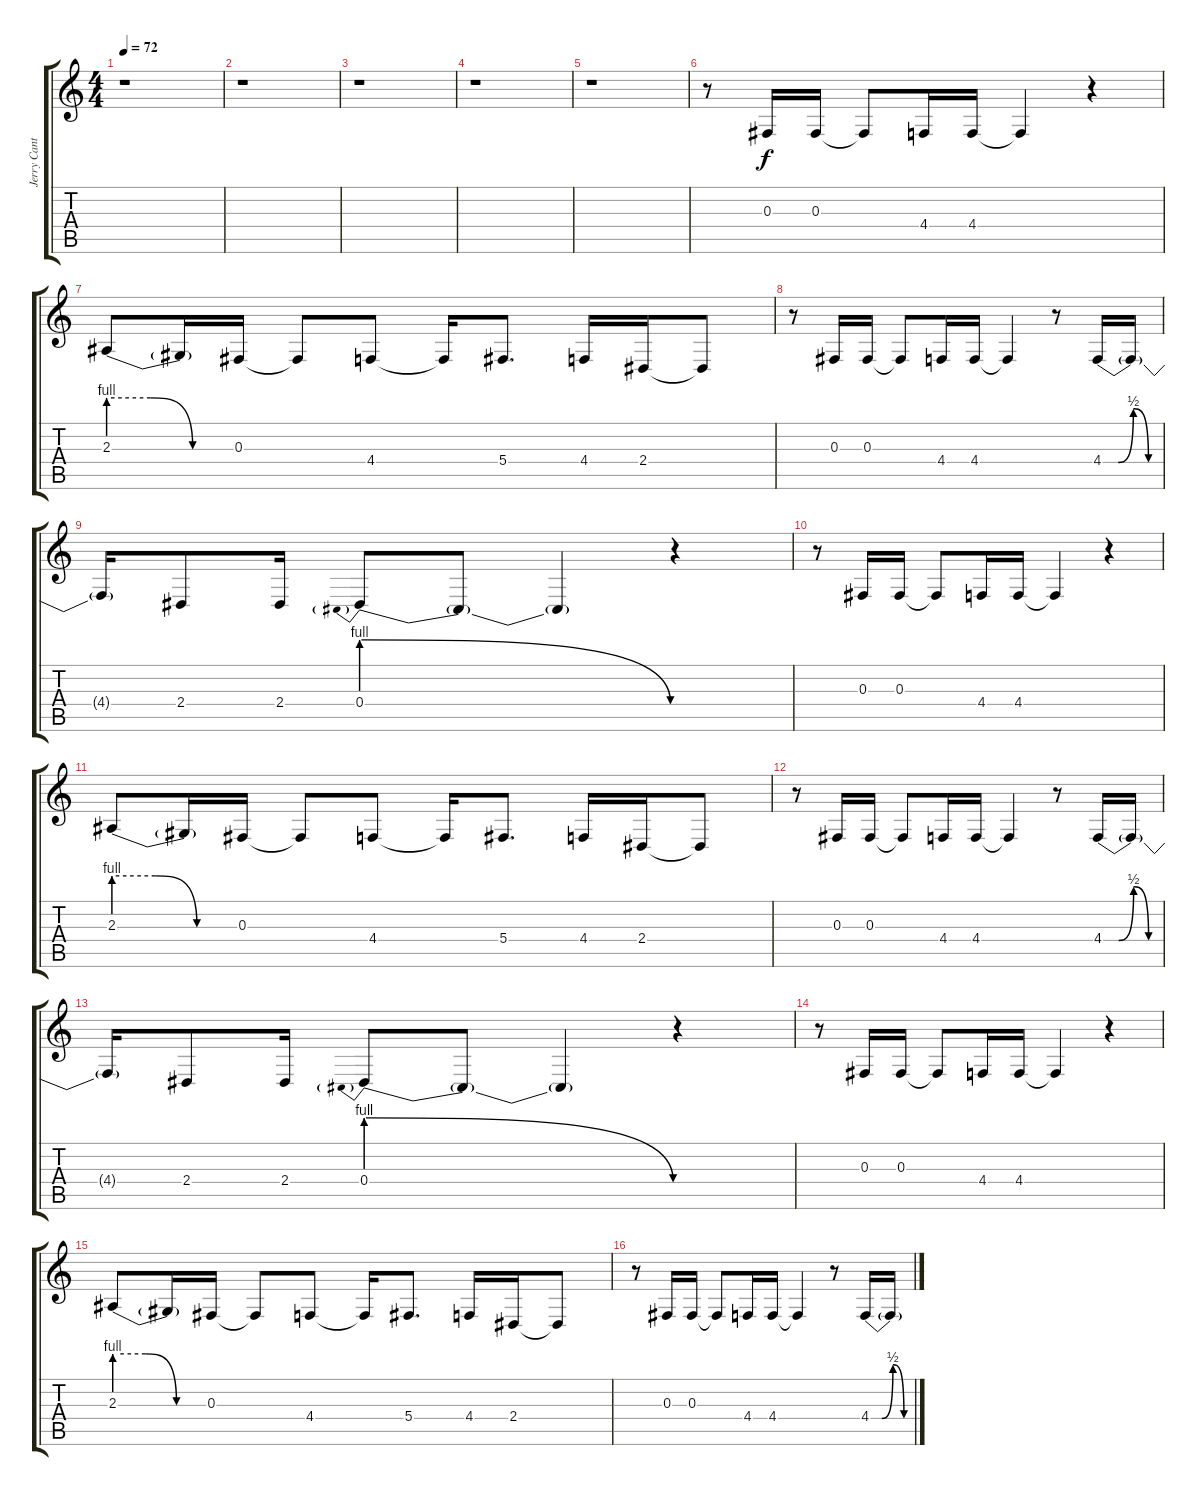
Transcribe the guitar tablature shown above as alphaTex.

\track ("Jerry Cantrell - Backing Vocals" "Jerry Cant") {instrument lead2sawtooth}
\staff {score tabs}
\tuning (Eb4 Bb3 Gb3 Db3 Ab2 Eb2) {hide}
\ts (4 4)
\tempo 72
\clef g2
\ks c
r.1{dy f} |
r.1 |
r.1 |
r.1 |
r.1 |
r.8 0.3.16 0.3.16 0.3{t}.8 4.4.16 4.4.16 4.4{t}.4 r.4 |
2.3{be (custom 0 4 20 4 40 0 60 0)}.8 2.3{t}.16 0.3.16 0.3{t}.8 4.4.8 4.4{t}.16 5.4.8{d} 4.4.16 2.4.16 2.4{t}.8 |
r.8 0.3.16 0.3.16 0.3{t}.8 4.4.16 4.4.16 4.4{t}.4 r.8 4.4{be (custom 0 0 15 0 30 2 45 0 60 0)}.16 4.4{t}.16 |
4.4{t}.16 2.4.8 2.4.16 0.4{be (prebendrelease 0 4 60 0)}.8 0.4{t}.8 0.4{t}.4 r.4 |
r.8 0.3.16 0.3.16 0.3{t}.8 4.4.16 4.4.16 4.4{t}.4 r.4 |
2.3{be (custom 0 4 20 4 40 0 60 0)}.8 2.3{t}.16 0.3.16 0.3{t}.8 4.4.8 4.4{t}.16 5.4.8{d} 4.4.16 2.4.16 2.4{t}.8 |
r.8 0.3.16 0.3.16 0.3{t}.8 4.4.16 4.4.16 4.4{t}.4 r.8 4.4{be (custom 0 0 15 0 30 2 45 0 60 0)}.16 4.4{t}.16 |
4.4{t}.16 2.4.8 2.4.16 0.4{be (prebendrelease 0 4 60 0)}.8 0.4{t}.8 0.4{t}.4 r.4 |
r.8 0.3.16 0.3.16 0.3{t}.8 4.4.16 4.4.16 4.4{t}.4 r.4 |
2.3{be (custom 0 4 20 4 40 0 60 0)}.8 2.3{t}.16 0.3.16 0.3{t}.8 4.4.8 4.4{t}.16 5.4.8{d} 4.4.16 2.4.16 2.4{t}.8 |
r.8 0.3.16 0.3.16 0.3{t}.8 4.4.16 4.4.16 4.4{t}.4 r.8 4.4{be (custom 0 0 15 0 30 2 45 0 60 0)}.16 4.4{t}.16
